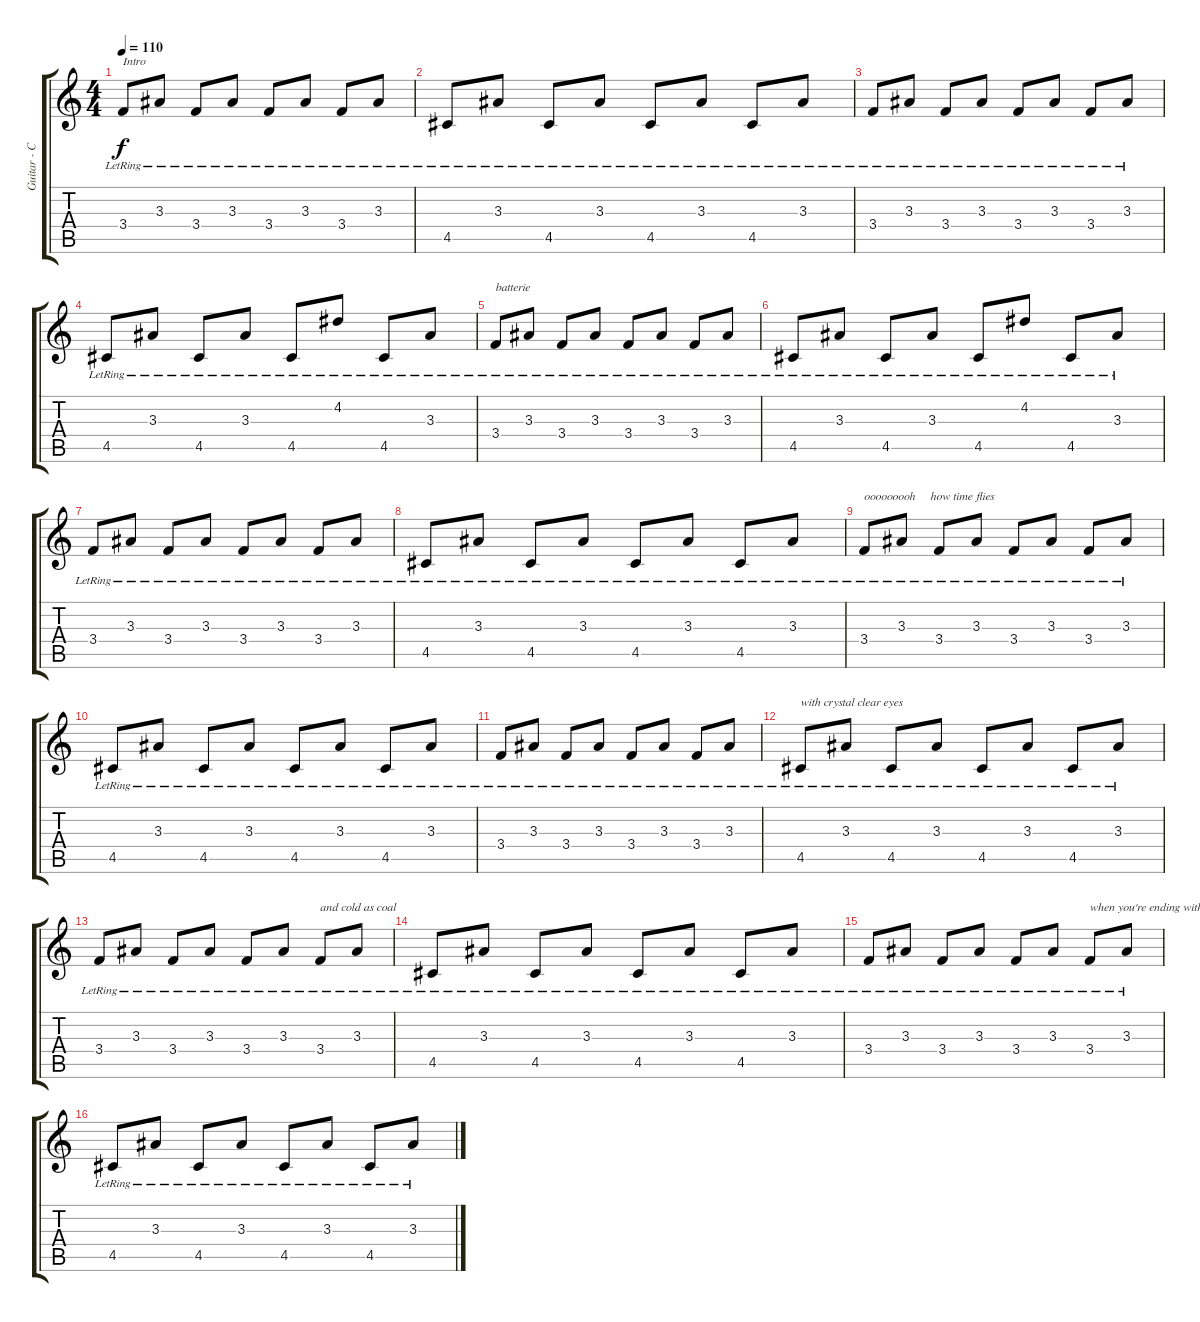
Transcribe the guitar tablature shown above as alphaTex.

\track ("Guitar - Chan Marshall" "Guitar - C") {instrument electricguitarjazz}
\staff {score tabs}
\tuning (E4 B3 G3 D3 A2 E2) {hide}
\ts (4 4)
\tempo 110
\clef g2
\ks c
3.4{lr}.8{txt "Intro" dy f instrument electricguitarjazz} 3.3{lr}.8 3.4{lr}.8 3.3{lr}.8 3.4{lr}.8 3.3{lr}.8 3.4{lr}.8 3.3{lr}.8 |
4.5{lr}.8 3.3{lr}.8 4.5{lr}.8 3.3{lr}.8 4.5{lr}.8 3.3{lr}.8 4.5{lr}.8 3.3{lr}.8 |
3.4{lr}.8 3.3{lr}.8 3.4{lr}.8 3.3{lr}.8 3.4{lr}.8 3.3{lr}.8 3.4{lr}.8 3.3{lr}.8 |
4.5{lr}.8 3.3{lr}.8 4.5{lr}.8 3.3{lr}.8 4.5{lr}.8 4.2{lr}.8 4.5{lr}.8 3.3{lr}.8 |
3.4{lr}.8{txt "batterie"} 3.3{lr}.8 3.4{lr}.8 3.3{lr}.8 3.4{lr}.8 3.3{lr}.8 3.4{lr}.8 3.3{lr}.8 |
4.5{lr}.8 3.3{lr}.8 4.5{lr}.8 3.3{lr}.8 4.5{lr}.8 4.2{lr}.8 4.5{lr}.8 3.3{lr}.8 |
3.4{lr}.8 3.3{lr}.8 3.4{lr}.8 3.3{lr}.8 3.4{lr}.8 3.3{lr}.8 3.4{lr}.8 3.3{lr}.8 |
4.5{lr}.8 3.3{lr}.8 4.5{lr}.8 3.3{lr}.8 4.5{lr}.8 3.3{lr}.8 4.5{lr}.8 3.3{lr}.8 |
3.4{lr}.8{txt "ooooooooh     how time flies"} 3.3{lr}.8 3.4{lr}.8 3.3{lr}.8 3.4{lr}.8 3.3{lr}.8 3.4{lr}.8 3.3{lr}.8 |
4.5{lr}.8 3.3{lr}.8 4.5{lr}.8 3.3{lr}.8 4.5{lr}.8 3.3{lr}.8 4.5{lr}.8 3.3{lr}.8 |
3.4{lr}.8 3.3{lr}.8 3.4{lr}.8 3.3{lr}.8 3.4{lr}.8 3.3{lr}.8 3.4{lr}.8 3.3{lr}.8 |
4.5{lr}.8{txt "with crystal clear eyes"} 3.3{lr}.8 4.5{lr}.8 3.3{lr}.8 4.5{lr}.8 3.3{lr}.8 4.5{lr}.8 3.3{lr}.8 |
3.4{lr}.8 3.3{lr}.8 3.4{lr}.8 3.3{lr}.8 3.4{lr}.8 3.3{lr}.8 3.4{lr}.8{txt "and cold as coal"} 3.3{lr}.8 |
4.5{lr}.8 3.3{lr}.8 4.5{lr}.8 3.3{lr}.8 4.5{lr}.8 3.3{lr}.8 4.5{lr}.8 3.3{lr}.8 |
3.4{lr}.8 3.3{lr}.8 3.4{lr}.8 3.3{lr}.8 3.4{lr}.8 3.3{lr}.8 3.4{lr}.8{txt "when you're ending with diamond eyes"} 3.3{lr}.8 |
4.5{lr}.8 3.3{lr}.8 4.5{lr}.8 3.3{lr}.8 4.5{lr}.8 3.3{lr}.8 4.5{lr}.8 3.3{lr}.8
